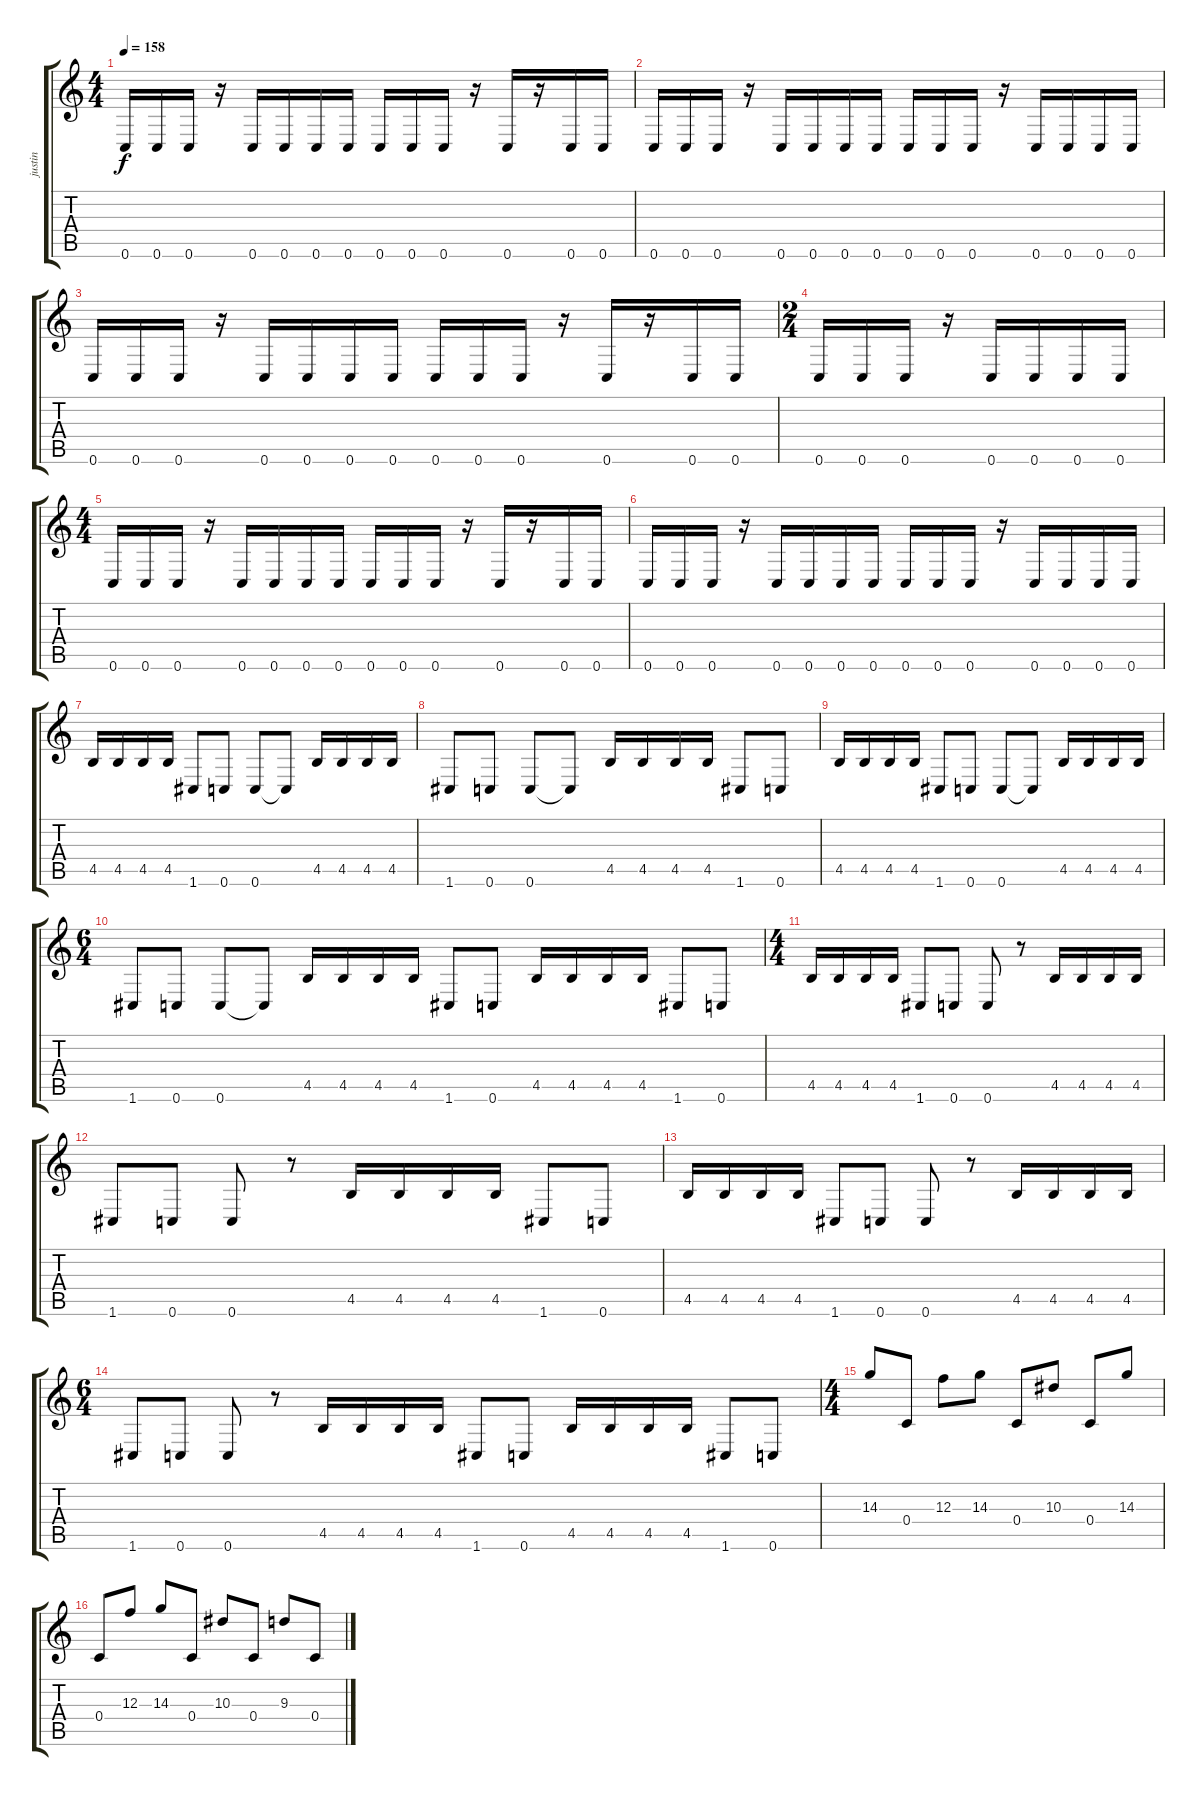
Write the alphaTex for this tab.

\track ("justin" "justin") {instrument distortionguitar}
\staff {score tabs}
\tuning (D4 A3 F3 C3 G2 C2) {hide}
\ts (4 4)
\tempo 158
\clef g2
\ks c
0.6.16{dy f} 0.6.16 0.6.16 r.16 0.6.16 0.6.16 0.6.16 0.6.16 0.6.16 0.6.16 0.6.16 r.16 0.6.16 r.16 0.6.16 0.6.16 |
0.6.16 0.6.16 0.6.16 r.16 0.6.16 0.6.16 0.6.16 0.6.16 0.6.16 0.6.16 0.6.16 r.16 0.6.16 0.6.16 0.6.16 0.6.16 |
0.6.16 0.6.16 0.6.16 r.16 0.6.16 0.6.16 0.6.16 0.6.16 0.6.16 0.6.16 0.6.16 r.16 0.6.16 r.16 0.6.16 0.6.16 |
\ts (2 4)
0.6.16 0.6.16 0.6.16 r.16 0.6.16 0.6.16 0.6.16 0.6.16 |
\ts (4 4)
0.6.16 0.6.16 0.6.16 r.16 0.6.16 0.6.16 0.6.16 0.6.16 0.6.16 0.6.16 0.6.16 r.16 0.6.16 r.16 0.6.16 0.6.16 |
0.6.16 0.6.16 0.6.16 r.16 0.6.16 0.6.16 0.6.16 0.6.16 0.6.16 0.6.16 0.6.16 r.16 0.6.16 0.6.16 0.6.16 0.6.16 |
4.5.16 4.5.16 4.5.16 4.5.16 1.6.8 0.6.8 0.6.8 0.6{t}.8 4.5.16 4.5.16 4.5.16 4.5.16 |
1.6.8 0.6.8 0.6.8 0.6{t}.8 4.5.16 4.5.16 4.5.16 4.5.16 1.6.8 0.6.8 |
4.5.16 4.5.16 4.5.16 4.5.16 1.6.8 0.6.8 0.6.8 0.6{t}.8 4.5.16 4.5.16 4.5.16 4.5.16 |
\ts (6 4)
1.6.8 0.6.8 0.6.8 0.6{t}.8 4.5.16 4.5.16 4.5.16 4.5.16 1.6.8 0.6.8 4.5.16 4.5.16 4.5.16 4.5.16 1.6.8 0.6.8 |
\ts (4 4)
4.5.16 4.5.16 4.5.16 4.5.16 1.6.8 0.6.8 0.6.8 r.8 4.5.16 4.5.16 4.5.16 4.5.16 |
1.6.8 0.6.8 0.6.8 r.8 4.5.16 4.5.16 4.5.16 4.5.16 1.6.8 0.6.8 |
4.5.16 4.5.16 4.5.16 4.5.16 1.6.8 0.6.8 0.6.8 r.8 4.5.16 4.5.16 4.5.16 4.5.16 |
\ts (6 4)
1.6.8 0.6.8 0.6.8 r.8 4.5.16 4.5.16 4.5.16 4.5.16 1.6.8 0.6.8 4.5.16 4.5.16 4.5.16 4.5.16 1.6.8 0.6.8 |
\ts (4 4)
14.3.8 0.4.8 12.3.8 14.3.8 0.4.8 10.3.8 0.4.8 14.3.8 |
0.4.8 12.3.8 14.3.8 0.4.8 10.3.8 0.4.8 9.3.8 0.4.8
